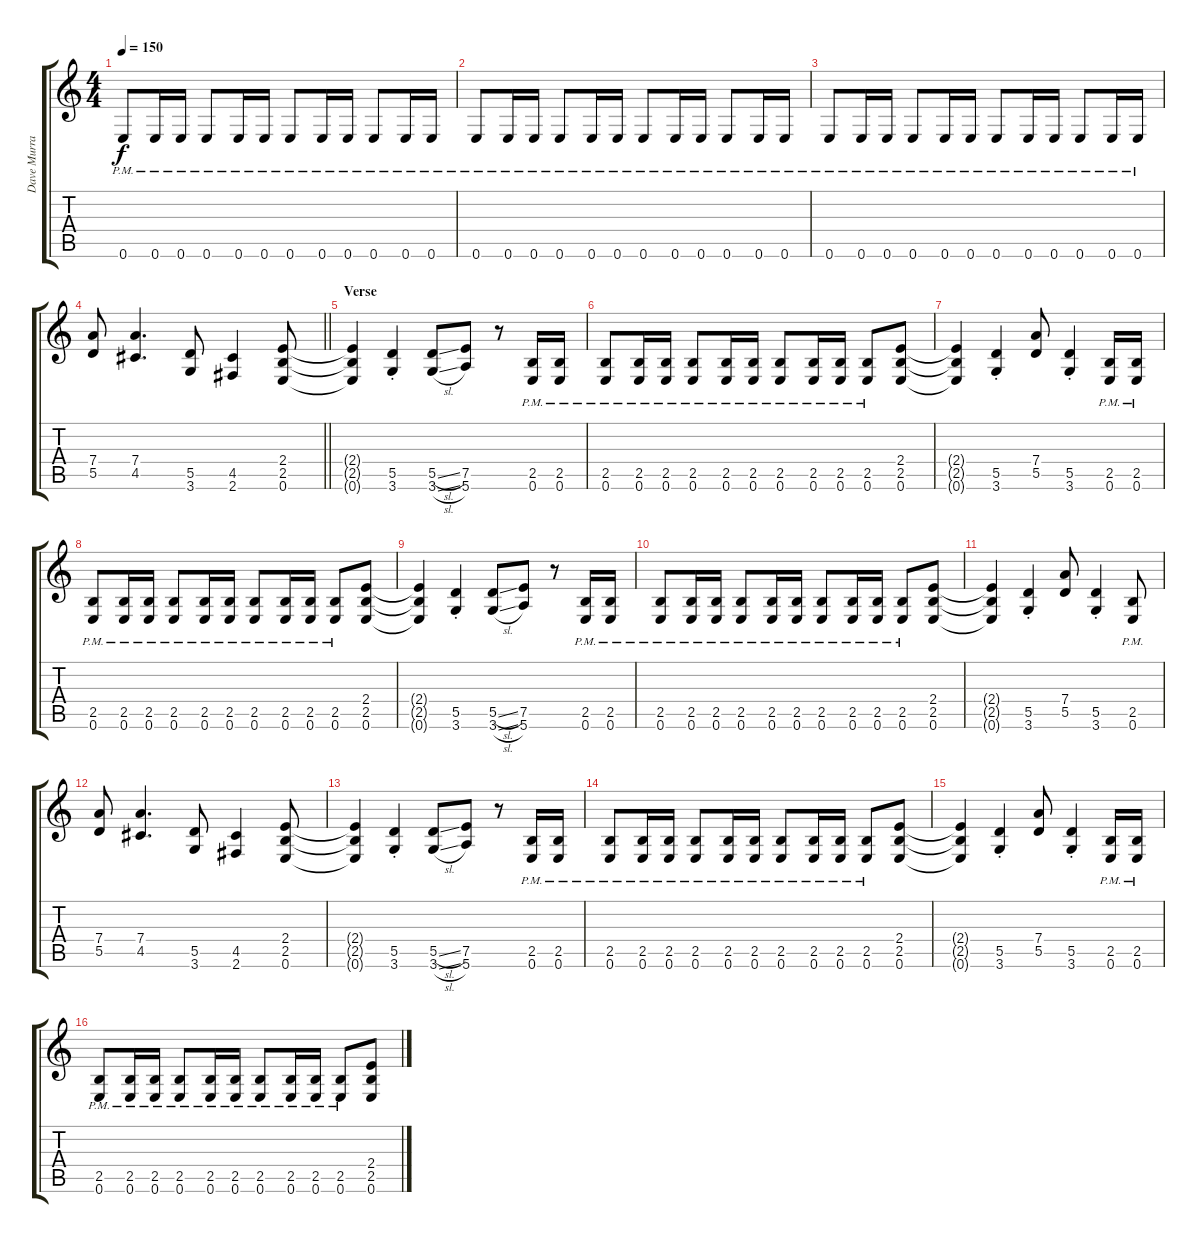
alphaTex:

\track ("Dave Murray" "Dave Murra") {instrument distortionguitar}
\staff {score tabs}
\tuning (E4 B3 G3 D3 A2 E2) {hide}
\ts (4 4)
\tempo 150
\clef g2
\ks c
0.6{pm}.8{dy f} 0.6{pm}.16 0.6{pm}.16 0.6{pm}.8 0.6{pm}.16 0.6{pm}.16 0.6{pm}.8 0.6{pm}.16 0.6{pm}.16 0.6{pm}.8 0.6{pm}.16 0.6{pm}.16 |
0.6{pm}.8 0.6{pm}.16 0.6{pm}.16 0.6{pm}.8 0.6{pm}.16 0.6{pm}.16 0.6{pm}.8 0.6{pm}.16 0.6{pm}.16 0.6{pm}.8 0.6{pm}.16 0.6{pm}.16 |
0.6{pm}.8 0.6{pm}.16 0.6{pm}.16 0.6{pm}.8 0.6{pm}.16 0.6{pm}.16 0.6{pm}.8 0.6{pm}.16 0.6{pm}.16 0.6{pm}.8 0.6{pm}.16 0.6{pm}.16 |
\barLineRight lightlight
(7.4 5.5).8 (7.4 4.5).4{d} (5.5 3.6).8 (4.5 2.6).4 (2.4 2.5 0.6).8 |
\section ("" "Verse")
(2.4{t} 2.5{t} 0.6{t}).4{volume 10} (5.5{st} 3.6{st}).4 (5.5{sl} 3.6{sl}).8 (7.5 5.6).8 r.8 (2.5{pm} 0.6{pm}).16 (2.5{pm} 0.6{pm}).16 |
(2.5{pm} 0.6{pm}).8 (2.5{pm} 0.6{pm}).16 (2.5{pm} 0.6{pm}).16 (2.5{pm} 0.6{pm}).8 (2.5{pm} 0.6{pm}).16 (2.5{pm} 0.6{pm}).16 (2.5{pm} 0.6{pm}).8 (2.5{pm} 0.6{pm}).16 (2.5{pm} 0.6{pm}).16 (2.5{pm} 0.6{pm}).8 (2.4 2.5 0.6).8 |
(2.4{t} 2.5{t} 0.6{t}).4 (5.5{st} 3.6{st}).4 (7.4 5.5).8 (5.5{st} 3.6{st}).4 (2.5{pm} 0.6{pm}).16 (2.5{pm} 0.6{pm}).16 |
(2.5{pm} 0.6{pm}).8 (2.5{pm} 0.6{pm}).16 (2.5{pm} 0.6{pm}).16 (2.5{pm} 0.6{pm}).8 (2.5{pm} 0.6{pm}).16 (2.5{pm} 0.6{pm}).16 (2.5{pm} 0.6{pm}).8 (2.5{pm} 0.6{pm}).16 (2.5{pm} 0.6{pm}).16 (2.5{pm} 0.6{pm}).8 (2.4 2.5 0.6).8 |
(2.4{t} 2.5{t} 0.6{t}).4 (5.5{st} 3.6{st}).4 (5.5{sl} 3.6{sl}).8 (7.5 5.6).8 r.8 (2.5{pm} 0.6{pm}).16 (2.5{pm} 0.6{pm}).16 |
(2.5{pm} 0.6{pm}).8 (2.5{pm} 0.6{pm}).16 (2.5{pm} 0.6{pm}).16 (2.5{pm} 0.6{pm}).8 (2.5{pm} 0.6{pm}).16 (2.5{pm} 0.6{pm}).16 (2.5{pm} 0.6{pm}).8 (2.5{pm} 0.6{pm}).16 (2.5{pm} 0.6{pm}).16 (2.5{pm} 0.6{pm}).8 (2.4 2.5 0.6).8 |
(2.4{t} 2.5{t} 0.6{t}).4 (5.5{st} 3.6{st}).4 (7.4 5.5).8 (5.5{st} 3.6{st}).4 (2.5{pm} 0.6{pm}).8 |
(7.4 5.5).8 (7.4 4.5).4{d} (5.5 3.6).8 (4.5 2.6).4 (2.4 2.5 0.6).8 |
(2.4{t} 2.5{t} 0.6{t}).4 (5.5{st} 3.6{st}).4 (5.5{sl} 3.6{sl}).8 (7.5 5.6).8 r.8 (2.5{pm} 0.6{pm}).16 (2.5{pm} 0.6{pm}).16 |
(2.5{pm} 0.6{pm}).8 (2.5{pm} 0.6{pm}).16 (2.5{pm} 0.6{pm}).16 (2.5{pm} 0.6{pm}).8 (2.5{pm} 0.6{pm}).16 (2.5{pm} 0.6{pm}).16 (2.5{pm} 0.6{pm}).8 (2.5{pm} 0.6{pm}).16 (2.5{pm} 0.6{pm}).16 (2.5{pm} 0.6{pm}).8 (2.4 2.5 0.6).8 |
(2.4{t} 2.5{t} 0.6{t}).4 (5.5{st} 3.6{st}).4 (7.4 5.5).8 (5.5{st} 3.6{st}).4 (2.5{pm} 0.6{pm}).16 (2.5{pm} 0.6{pm}).16 |
(2.5{pm} 0.6{pm}).8 (2.5{pm} 0.6{pm}).16 (2.5{pm} 0.6{pm}).16 (2.5{pm} 0.6{pm}).8 (2.5{pm} 0.6{pm}).16 (2.5{pm} 0.6{pm}).16 (2.5{pm} 0.6{pm}).8 (2.5{pm} 0.6{pm}).16 (2.5{pm} 0.6{pm}).16 (2.5{pm} 0.6{pm}).8 (2.4 2.5 0.6).8
